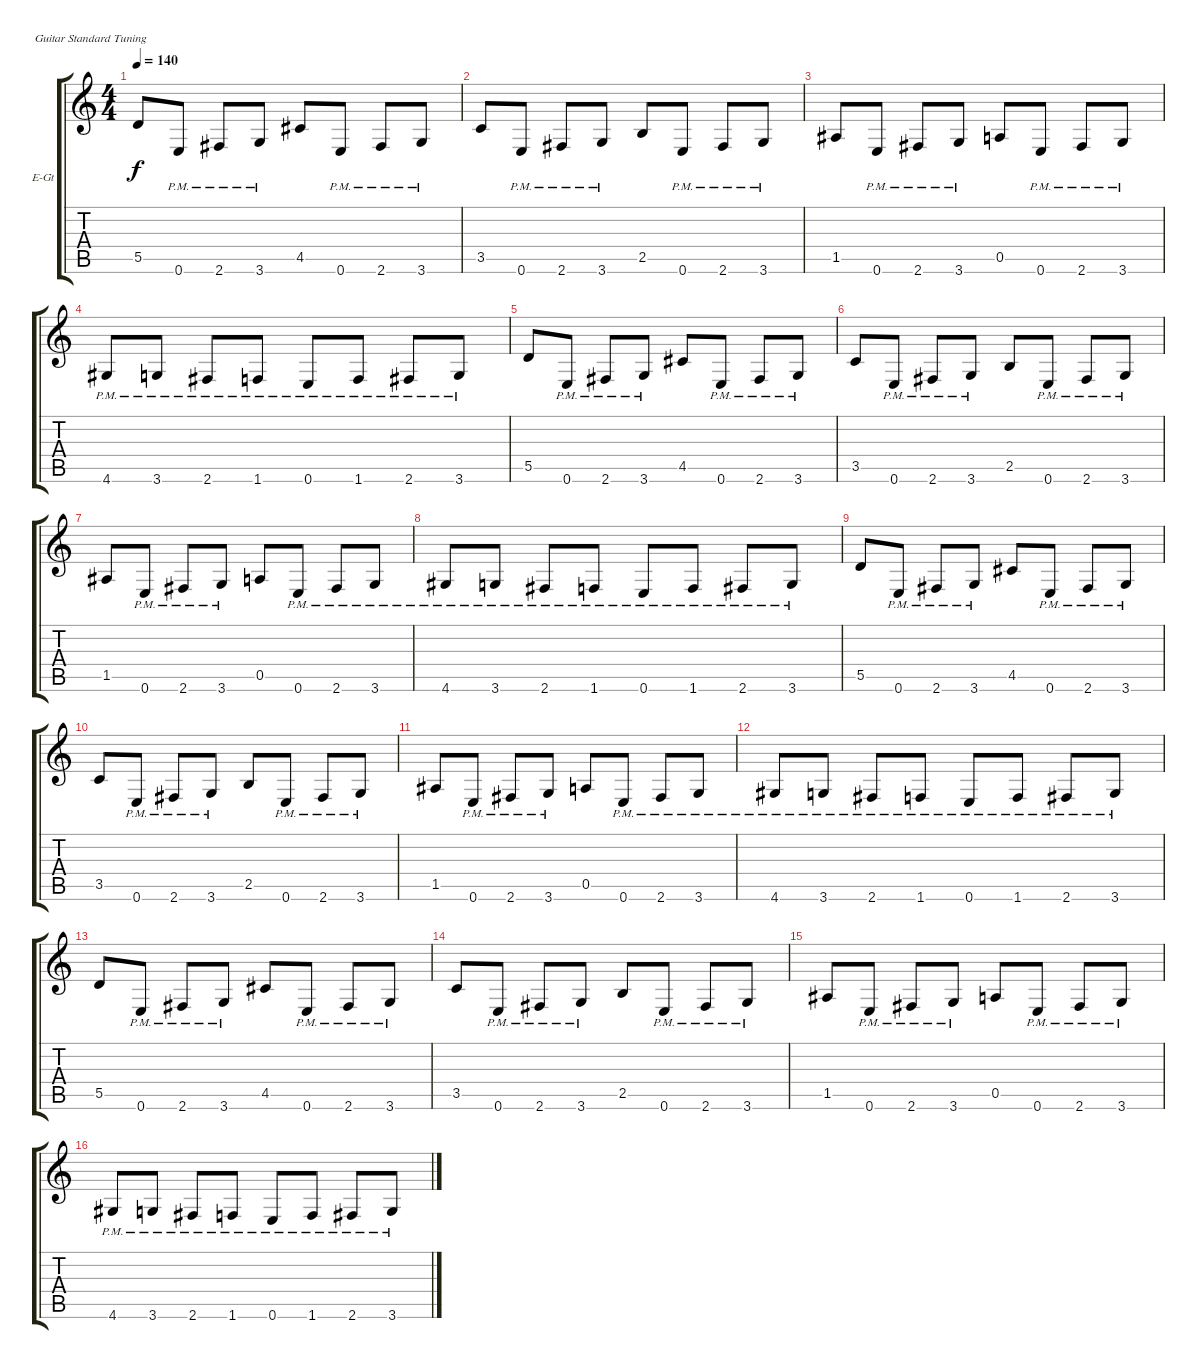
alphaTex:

\bracketExtendMode groupsimilarinstruments
\firstSystemTrackNameOrientation horizontal
\otherSystemsTrackNameOrientation horizontal
\track ("Lead 2" "E-Gt") {instrument distortionguitar}
\staff {score tabs}
\tuning (E4 B3 G3 D3 A2 E2)
\ts (4 4)
\tempo 140
\clef g2
\ks c
5.5.8{dy f} 0.6{pm}.8 2.6{pm}.8 3.6{pm}.8 4.5.8 0.6{pm}.8 2.6{pm}.8 3.6{pm}.8 |
3.5.8 0.6{pm}.8 2.6{pm}.8 3.6{pm}.8 2.5.8 0.6{pm}.8 2.6{pm}.8 3.6{pm}.8 |
1.5.8 0.6{pm}.8 2.6{pm}.8 3.6{pm}.8 0.5.8 0.6{pm}.8 2.6{pm}.8 3.6{pm}.8 |
4.6{pm}.8 3.6{pm}.8 2.6{pm}.8 1.6{pm}.8 0.6{pm}.8 1.6{pm}.8 2.6{pm}.8 3.6{pm}.8 |
5.5.8 0.6{pm}.8 2.6{pm}.8 3.6{pm}.8 4.5.8 0.6{pm}.8 2.6{pm}.8 3.6{pm}.8 |
3.5.8 0.6{pm}.8 2.6{pm}.8 3.6{pm}.8 2.5.8 0.6{pm}.8 2.6{pm}.8 3.6{pm}.8 |
1.5.8 0.6{pm}.8 2.6{pm}.8 3.6{pm}.8 0.5.8 0.6{pm}.8 2.6{pm}.8 3.6{pm}.8 |
4.6{pm}.8 3.6{pm}.8 2.6{pm}.8 1.6{pm}.8 0.6{pm}.8 1.6{pm}.8 2.6{pm}.8 3.6{pm}.8 |
5.5.8 0.6{pm}.8 2.6{pm}.8 3.6{pm}.8 4.5.8 0.6{pm}.8 2.6{pm}.8 3.6{pm}.8 |
3.5.8 0.6{pm}.8 2.6{pm}.8 3.6{pm}.8 2.5.8 0.6{pm}.8 2.6{pm}.8 3.6{pm}.8 |
1.5.8 0.6{pm}.8 2.6{pm}.8 3.6{pm}.8 0.5.8 0.6{pm}.8 2.6{pm}.8 3.6{pm}.8 |
4.6{pm}.8 3.6{pm}.8 2.6{pm}.8 1.6{pm}.8 0.6{pm}.8 1.6{pm}.8 2.6{pm}.8 3.6{pm}.8 |
5.5.8 0.6{pm}.8 2.6{pm}.8 3.6{pm}.8 4.5.8 0.6{pm}.8 2.6{pm}.8 3.6{pm}.8 |
3.5.8 0.6{pm}.8 2.6{pm}.8 3.6{pm}.8 2.5.8 0.6{pm}.8 2.6{pm}.8 3.6{pm}.8 |
1.5.8 0.6{pm}.8 2.6{pm}.8 3.6{pm}.8 0.5.8 0.6{pm}.8 2.6{pm}.8 3.6{pm}.8 |
4.6{pm}.8 3.6{pm}.8 2.6{pm}.8 1.6{pm}.8 0.6{pm}.8 1.6{pm}.8 2.6{pm}.8 3.6{pm}.8
